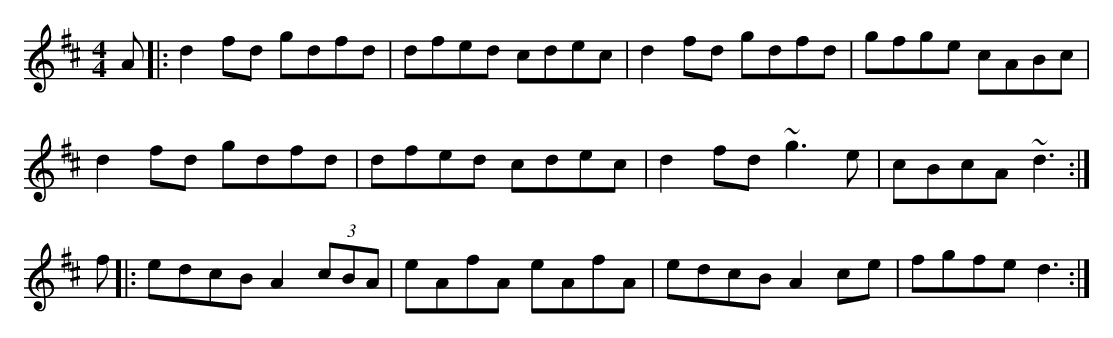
X:1
M:4/4
K:D
A|:d2fd gdfd|dfed cdec|d2fd gdfd|gfge cABc|
d2fd gdfd|dfed cdec|d2fd ~g3e|cBcA ~d3:|
f|:edcB A2(3cBA|eAfA eAfA|edcB A2ce|fgfe d3:|
